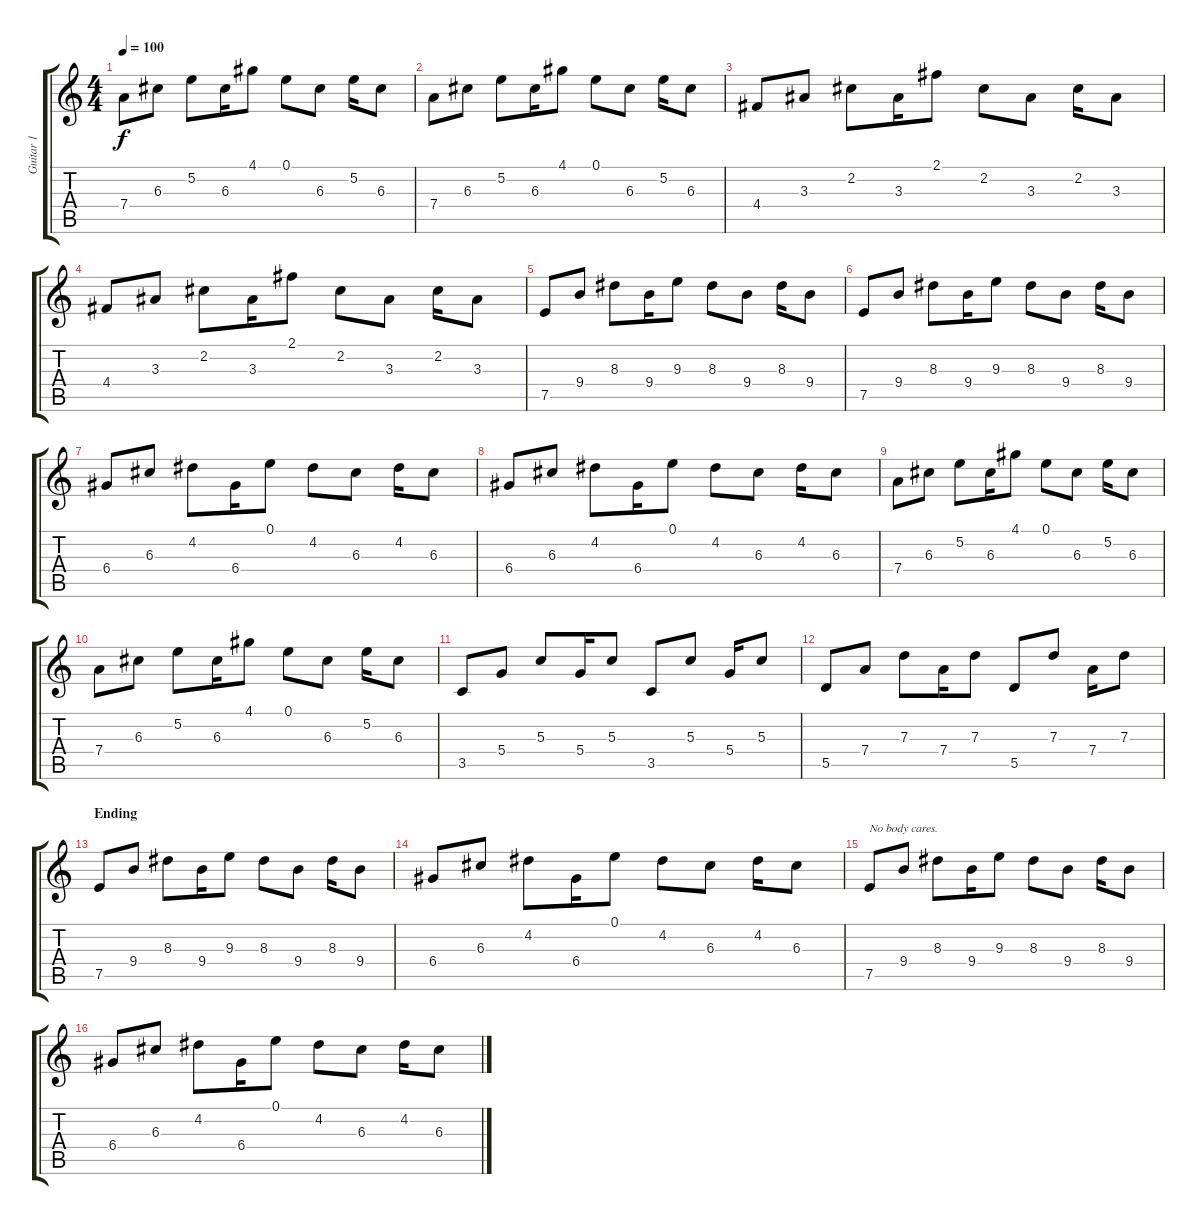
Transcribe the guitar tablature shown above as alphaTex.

\track ("Guitar 1" "Guitar 1") {instrument electricguitarjazz}
\staff {score tabs}
\tuning (E4 B3 G3 D3 A2 E2) {hide}
\ts (4 4)
\tempo 100
\clef g2
\ks c
7.4.8{dy f} 6.3.8 5.2.8 6.3.16 4.1.8 0.1.8 6.3.8 5.2.16 6.3.8 |
7.4.8 6.3.8 5.2.8 6.3.16 4.1.8 0.1.8 6.3.8 5.2.16 6.3.8 |
4.4.8 3.3.8 2.2.8 3.3.16 2.1.8 2.2.8 3.3.8 2.2.16 3.3.8 |
4.4.8 3.3.8 2.2.8 3.3.16 2.1.8 2.2.8 3.3.8 2.2.16 3.3.8 |
7.5.8 9.4.8 8.3.8 9.4.16 9.3.8 8.3.8 9.4.8 8.3.16 9.4.8 |
7.5.8 9.4.8 8.3.8 9.4.16 9.3.8 8.3.8 9.4.8 8.3.16 9.4.8 |
6.4.8 6.3.8 4.2.8 6.4.16 0.1.8 4.2.8 6.3.8 4.2.16 6.3.8 |
6.4.8 6.3.8 4.2.8 6.4.16 0.1.8 4.2.8 6.3.8 4.2.16 6.3.8 |
7.4.8 6.3.8 5.2.8 6.3.16 4.1.8 0.1.8 6.3.8 5.2.16 6.3.8 |
7.4.8 6.3.8 5.2.8 6.3.16 4.1.8 0.1.8 6.3.8 5.2.16 6.3.8 |
3.5.8 5.4.8 5.3.8 5.4.16 5.3.8 3.5.8 5.3.8 5.4.16 5.3.8 |
5.5.8 7.4.8 7.3.8 7.4.16 7.3.8 5.5.8 7.3.8 7.4.16 7.3.8 |
\section ("" "Ending")
7.5.8 9.4.8 8.3.8 9.4.16 9.3.8 8.3.8 9.4.8 8.3.16 9.4.8 |
6.4.8 6.3.8 4.2.8 6.4.16 0.1.8 4.2.8 6.3.8 4.2.16 6.3.8 |
7.5.8{txt "No body cares."} 9.4.8 8.3.8 9.4.16 9.3.8 8.3.8 9.4.8 8.3.16 9.4.8 |
6.4.8 6.3.8 4.2.8 6.4.16 0.1.8 4.2.8 6.3.8 4.2.16 6.3.8
